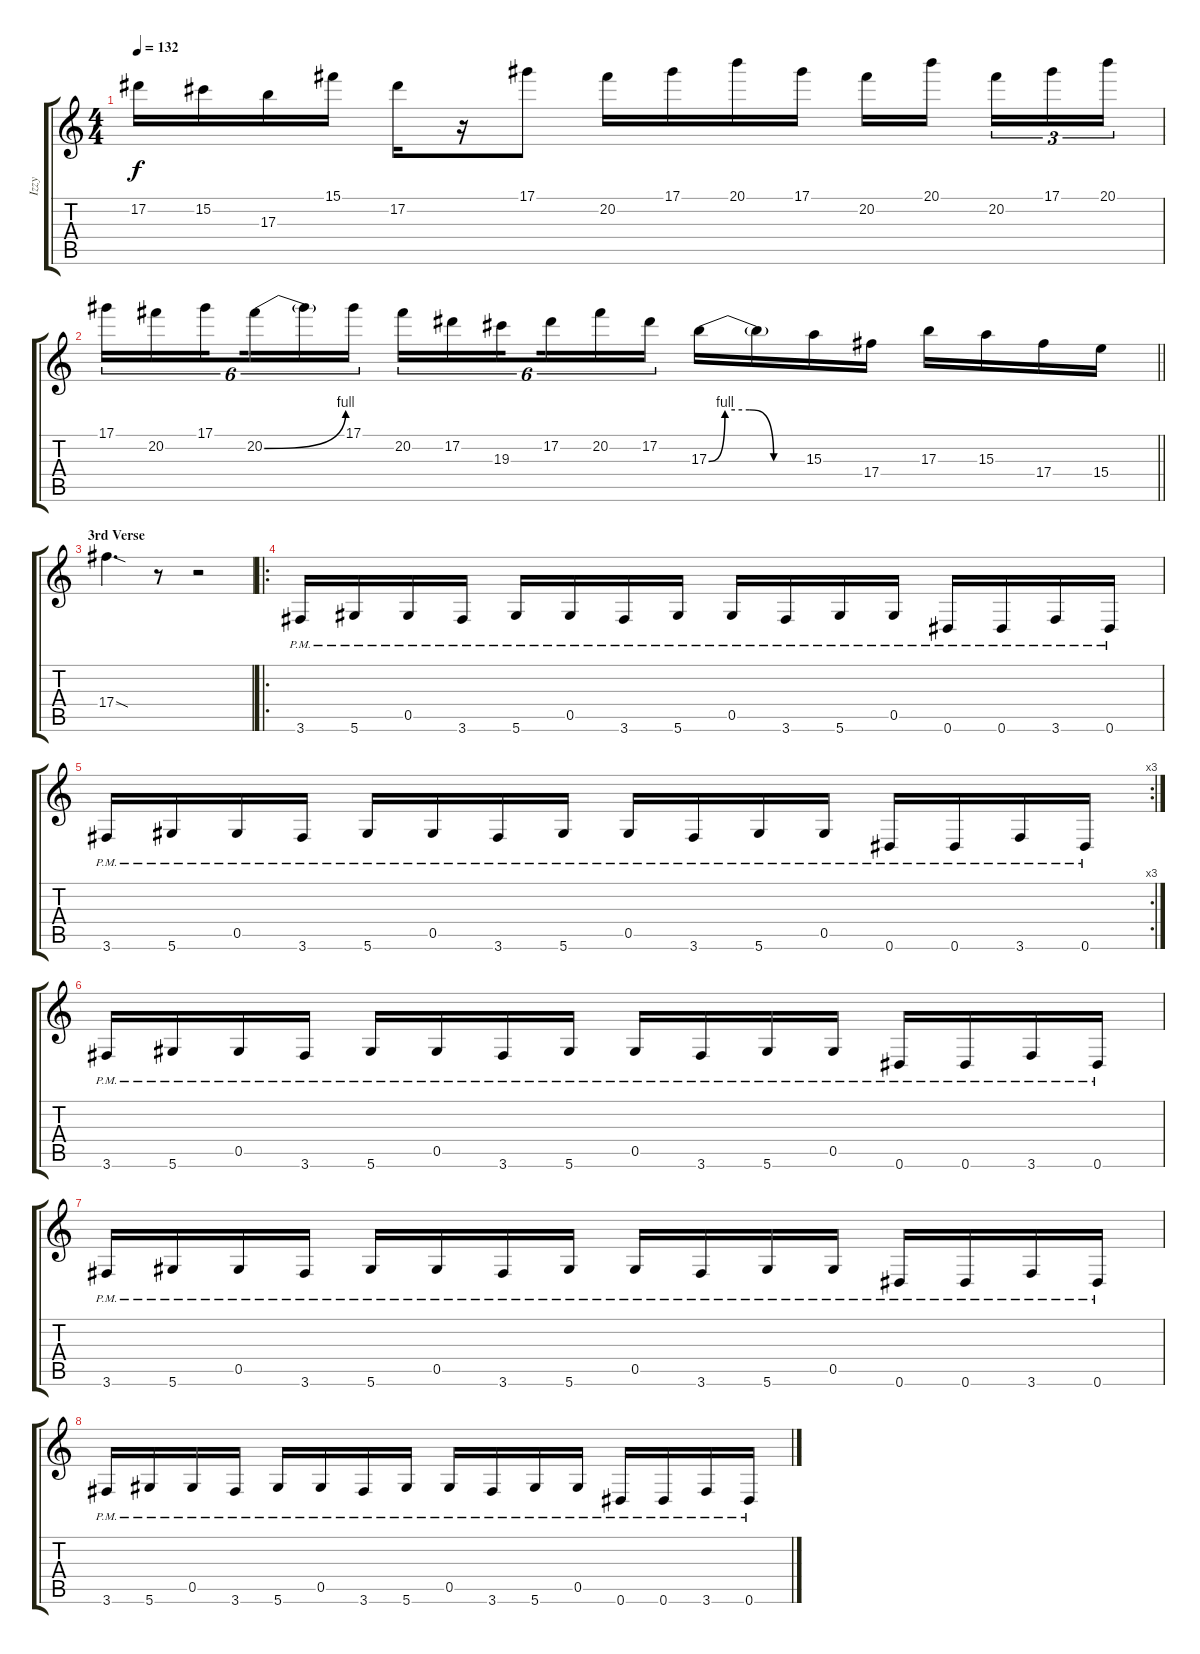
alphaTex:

\track ("Izzy" "Izzy") {instrument distortionguitar}
\staff {score tabs}
\tuning (Eb4 Bb3 Gb3 Db3 Ab2 Eb2) {hide}
\ts (4 4)
\tempo 132
\clef g2
\ks c
17.2.16{dy f} 15.2.16 17.3.16 15.1.16 17.2.16 r.16 17.1.8 20.2.16 17.1.16 20.1.16 17.1.16 20.2.16 20.1.16{beam splitsecondary} 20.2.16{tu (3 2)} 17.1.16{tu (3 2)} 20.1.16{tu (3 2)} |
\barLineRight lightlight
17.1.16{tu (6 4)} 20.2.16{tu (6 4)} 17.1.16{tu (6 4) beam splitsecondary} 20.2{be (bend 0 0 60 4)}.16{tu (6 4)} 20.2{t}.16{tu (6 4)} 17.1.16{tu (6 4)} 20.2.16{tu (6 4)} 17.2.16{tu (6 4)} 19.3.16{tu (6 4) beam splitsecondary} 17.2.16{tu (6 4)} 20.2.16{tu (6 4)} 17.2.16{tu (6 4)} 17.3{be (custom 0 0 10 4 25 4 40 0 60 0)}.16 17.3{t}.16 15.3.16 17.4.16 17.3.16 15.3.16 17.4.16 15.4.16 |
\section ("" "3rd Verse")
17.4{sod}.4{d} r.8 r.2 |
\ro
3.6{pm}.16 5.6{pm}.16 0.5{pm}.16 3.6{pm}.16 5.6{pm}.16 0.5{pm}.16 3.6{pm}.16 5.6{pm}.16 0.5{pm}.16 3.6{pm}.16 5.6{pm}.16 0.5{pm}.16 0.6{pm}.16 0.6{pm}.16 3.6{pm}.16 0.6{pm}.16 |
\rc 3
3.6{pm}.16 5.6{pm}.16 0.5{pm}.16 3.6{pm}.16 5.6{pm}.16 0.5{pm}.16 3.6{pm}.16 5.6{pm}.16 0.5{pm}.16 3.6{pm}.16 5.6{pm}.16 0.5{pm}.16 0.6{pm}.16 0.6{pm}.16 3.6{pm}.16 0.6{pm}.16 |
3.6{pm}.16 5.6{pm}.16 0.5{pm}.16 3.6{pm}.16 5.6{pm}.16 0.5{pm}.16 3.6{pm}.16 5.6{pm}.16 0.5{pm}.16 3.6{pm}.16 5.6{pm}.16 0.5{pm}.16 0.6{pm}.16 0.6{pm}.16 3.6{pm}.16 0.6{pm}.16 |
3.6{pm}.16 5.6{pm}.16 0.5{pm}.16 3.6{pm}.16 5.6{pm}.16 0.5{pm}.16 3.6{pm}.16 5.6{pm}.16 0.5{pm}.16 3.6{pm}.16 5.6{pm}.16 0.5{pm}.16 0.6{pm}.16 0.6{pm}.16 3.6{pm}.16 0.6{pm}.16 |
3.6{pm}.16 5.6{pm}.16 0.5{pm}.16 3.6{pm}.16 5.6{pm}.16 0.5{pm}.16 3.6{pm}.16 5.6{pm}.16 0.5{pm}.16 3.6{pm}.16 5.6{pm}.16 0.5{pm}.16 0.6{pm}.16 0.6{pm}.16 3.6{pm}.16 0.6{pm}.16
